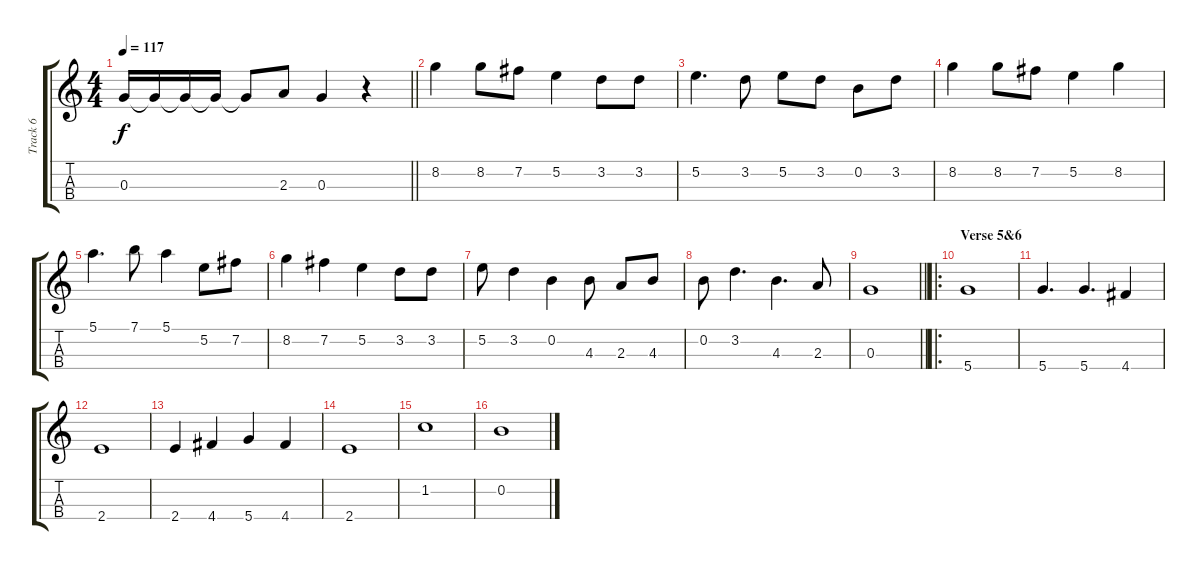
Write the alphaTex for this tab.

\track ("Track 6" "Track 6") {instrument violin}
\staff {score tabs}
\tuning (E5 B4 G4 D4) {hide}
\ts (4 4)
\tempo 117
\clef g2
\barLineRight lightlight
\ks c
0.3.16{dy f} 0.3{t}.16 0.3{t}.16 0.3{t}.16 0.3{t}.8 2.3.8 0.3.4 r.4 |
8.2.4{volume 16} 8.2.8 7.2.8 5.2.4 3.2.8 3.2.8 |
5.2.4{d} 3.2.8 5.2.8 3.2.8 0.2.8 3.2.8 |
8.2.4 8.2.8 7.2.8 5.2.4 8.2.4 |
5.1.4{d} 7.1.8 5.1.4 5.2.8 7.2.8 |
8.2.4 7.2.4 5.2.4 3.2.8 3.2.8 |
5.2.8 3.2.4 0.2.4 4.3.8 2.3.8 4.3.8 |
0.2.8 3.2.4{d} 4.3.4{d} 2.3.8 |
\barLineRight lightlight
0.3.1 |
\ro
\section ("" "Verse 5&6")
5.4.1{volume 9} |
5.4.4{d} 5.4.4{d} 4.4.4 |
2.4.1 |
2.4.4{volume 13} 4.4.4 5.4.4 4.4.4 |
2.4.1{volume 9} |
1.2.1 |
0.2.1
